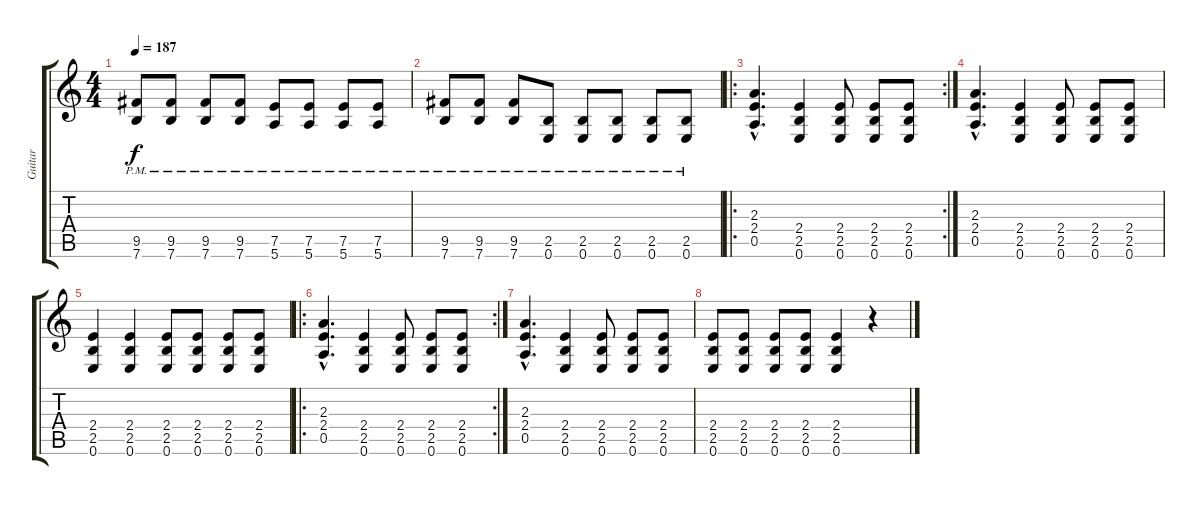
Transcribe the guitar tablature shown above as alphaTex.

\track ("Guitar" "Guitar") {instrument distortionguitar}
\staff {score tabs}
\tuning (E4 B3 G3 D3 A2 E2) {hide}
\ts (4 4)
\tempo 187
\clef g2
\ks c
(9.5{pm} 7.6{pm}).8{dy f} (9.5{pm} 7.6{pm}).8 (9.5{pm} 7.6{pm}).8 (9.5{pm} 7.6{pm}).8 (7.5{pm} 5.6{pm}).8 (7.5{pm} 5.6{pm}).8 (7.5{pm} 5.6{pm}).8 (7.5{pm} 5.6{pm}).8 |
(9.5{pm} 7.6{pm}).8 (9.5{pm} 7.6{pm}).8 (9.5{pm} 7.6{pm}).8 (2.5{pm} 0.6{pm}).8 (2.5{pm} 0.6{pm}).8 (2.5{pm} 0.6{pm}).8 (2.5{pm} 0.6{pm}).8 (2.5{pm} 0.6{pm}).8 |
\ro
\rc 2
(2.3{hac} 2.4{hac} 0.5{hac}).4{d} (2.4 2.5 0.6).4 (2.4 2.5 0.6).8 (2.4 2.5 0.6).8 (2.4 2.5 0.6).8 |
(2.3{hac} 2.4{hac} 0.5{hac}).4{d} (2.4 2.5 0.6).4 (2.4 2.5 0.6).8 (2.4 2.5 0.6).8 (2.4 2.5 0.6).8 |
(2.4 2.5 0.6).4 (2.4 2.5 0.6).4 (2.4 2.5 0.6).8 (2.4 2.5 0.6).8 (2.4 2.5 0.6).8 (2.4 2.5 0.6).8 |
\ro
\rc 2
(2.3{hac} 2.4{hac} 0.5{hac}).4{d} (2.4 2.5 0.6).4 (2.4 2.5 0.6).8 (2.4 2.5 0.6).8 (2.4 2.5 0.6).8 |
(2.3{hac} 2.4{hac} 0.5{hac}).4{d} (2.4 2.5 0.6).4 (2.4 2.5 0.6).8 (2.4 2.5 0.6).8 (2.4 2.5 0.6).8 |
(2.4 2.5 0.6).8 (2.4 2.5 0.6).8 (2.4 2.5 0.6).8 (2.4 2.5 0.6).8 (2.4 2.5 0.6).4 r.4
